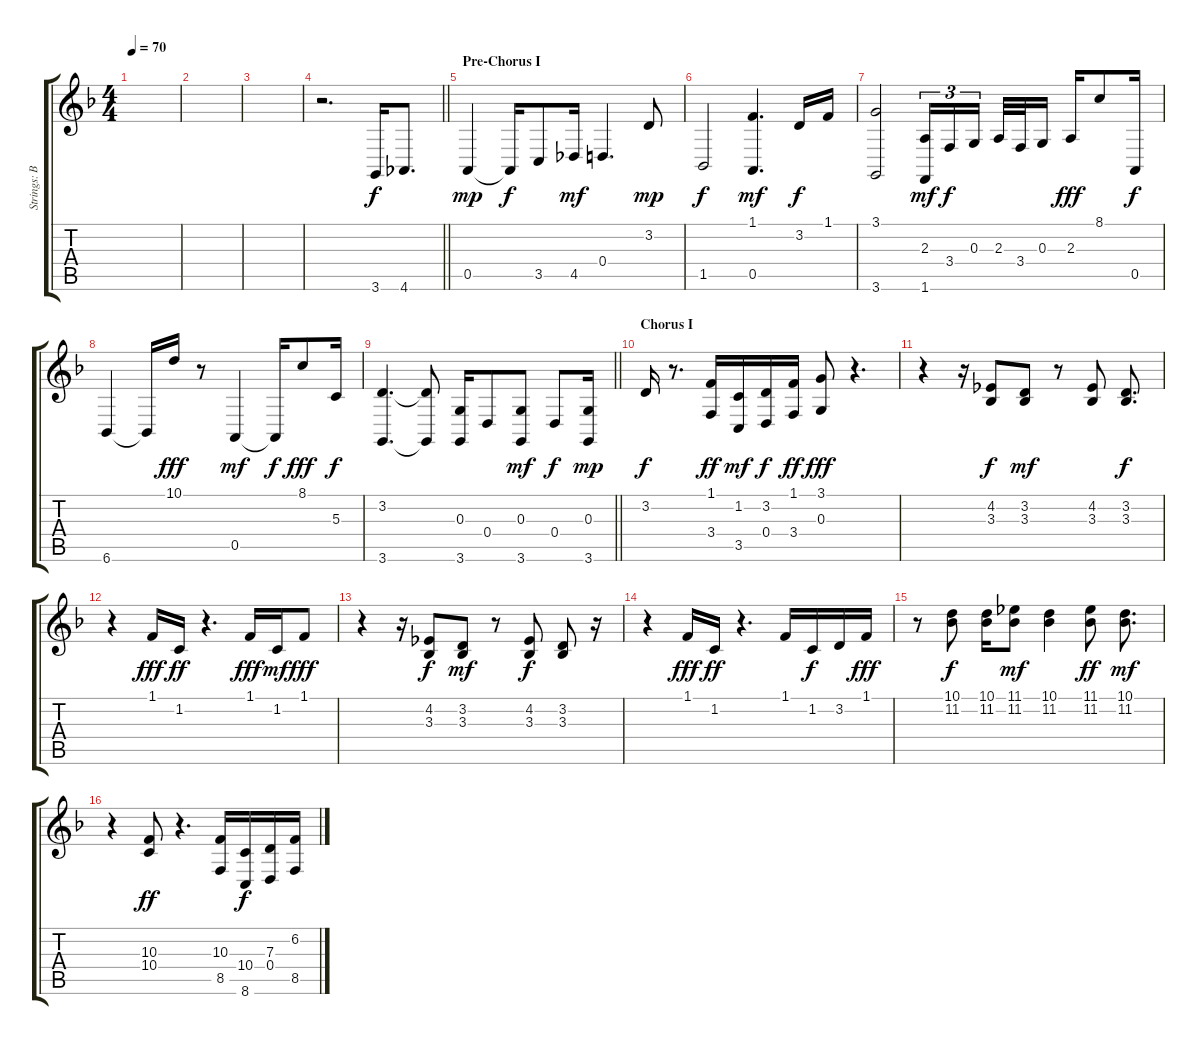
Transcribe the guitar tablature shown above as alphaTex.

\track ("Strings: Brian" "Strings: B") {instrument stringensemble1}
\staff {score tabs}
\tuning (E4 B3 G3 D3 A2 E2) {hide}
\ts (4 4)
\tempo 70
\clef g2
\ks f
|
|
|
\barLineRight lightlight
r.2{d} 3.6.16 4.6.8{d} |
\section ("" "Pre-Chorus I")
0.5.4{dy mp} 0.5{t}.16{dy f} 3.5.8 4.5.16{dy mf} 0.4.4{d} 3.2.8{dy mp} |
1.5.2{dy f} (1.1 0.5).4{d dy mf} 3.2.16{dy f} 1.1.16 |
(3.1 3.6).2 (2.3 1.6).16{tu (3 2) dy mf} 3.4.16{tu (3 2) dy f} 0.3.16{tu (3 2) beam splitsecondary} 2.3.32 3.4.32 0.3.16 2.3.16{dy fff} 8.1.8 0.5.16{dy f} |
6.6.4 6.6{t}.16 10.1.16{dy fff} r.8 0.5.4{dy mf} 0.5{t}.16{dy f} 8.1.8{dy fff} 5.3.16{dy f} |
\barLineRight lightlight
(3.2 3.6).4{d} (3.2{t} 3.6{t}).8 (0.3 3.6).16 0.4.8 (0.3 3.6).8{dy mf} 0.4.8{dy f} (0.3 3.6).16{dy mp} |
\section ("" "Chorus I")
3.2.16{dy f} r.8{d} (1.1 3.4).16{dy ff} (1.2 3.5).16{dy mf} (3.2 0.4).16{dy f} (1.1 3.4).16{dy ff} (3.1 0.3).8{dy fff} r.4{d} |
r.4 r.16 (4.2 3.3).8{dy f} (3.2 3.3).8{dy mf} r.8 (4.2 3.3).8 (3.2 3.3).8{d dy f} |
r.4 1.1.16{dy fff} 1.2.16{dy ff} r.4{d} 1.1.16{dy fff} 1.2.16{dy mf} 1.1.8{dy fff} |
r.4 r.16 (4.2 3.3).8{dy f} (3.2 3.3).8{dy mf} r.8 (4.2 3.3).8{dy f} (3.2 3.3).8 r.16 |
r.4 1.1.16{dy fff} 1.2.16{dy ff} r.4{d} 1.1.16 1.2.16{dy f} 3.2.16 1.1.16{dy fff} |
r.8 (10.1 11.2).8{dy f} (10.1 11.2).16 (11.1 11.2).8{dy mf} (10.1 11.2).4 (11.1 11.2).8{dy ff} (10.1 11.2).8{d dy mf} |
r.4 (10.3 10.4).8{dy ff} r.4{d} (10.3 8.5).16 (10.4 8.6).16{dy f} (7.3 0.4).16 (6.2 8.5).16
